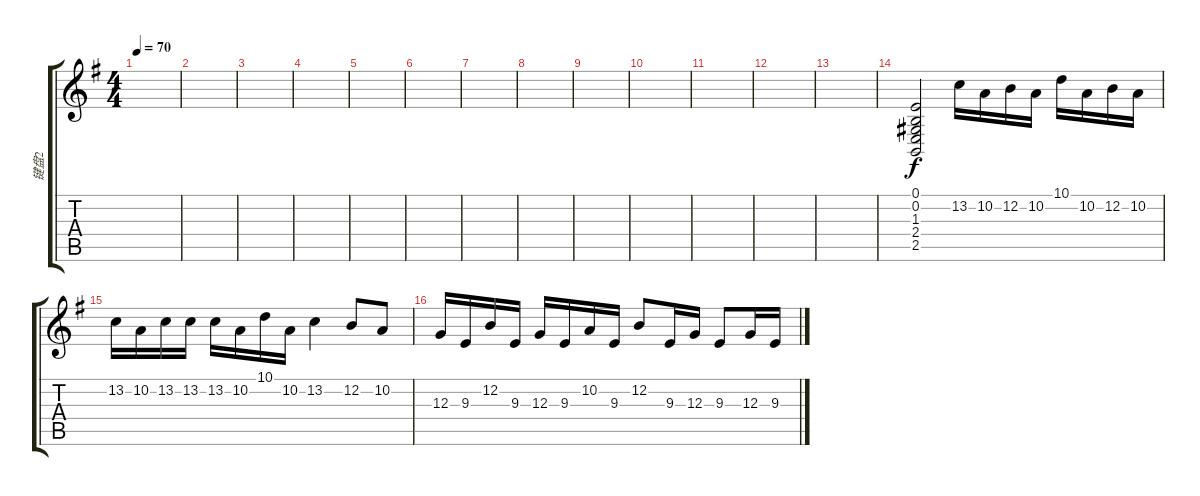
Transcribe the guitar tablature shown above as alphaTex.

\track ("键盘2" "键盘2") {instrument lead2sawtooth}
\staff {score tabs}
\tuning (E4 B3 G3 D3 A2 E2) {hide}
\ts (4 4)
\tempo 70
\clef g2
\ks g
|
|
|
|
|
|
|
|
|
|
|
|
|
(0.1 0.2 1.3 2.4 2.5).2 13.2.16 10.2.16 12.2.16 10.2.16 10.1.16 10.2.16 12.2.16 10.2.16 |
13.2.16 10.2.16 13.2.16 13.2.16 13.2.16 10.2.16 10.1.16 10.2.16 13.2.4 12.2.8 10.2.8 |
12.3.16 9.3.16 12.2.16 9.3.16 12.3.16 9.3.16 10.2.16 9.3.16 12.2.8 9.3.16 12.3.16 9.3.8 12.3.16 9.3.16
